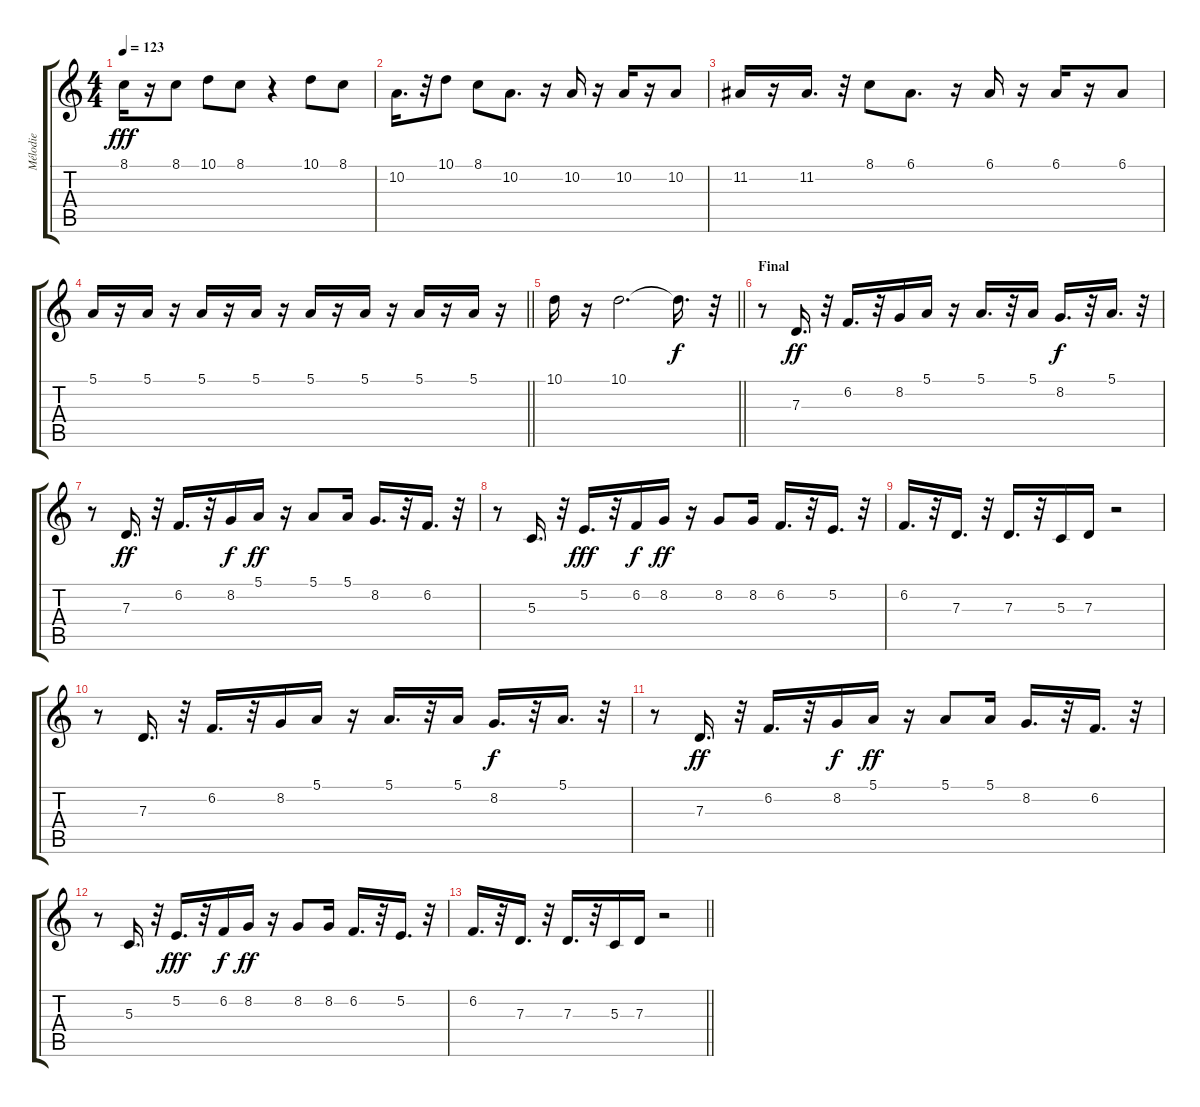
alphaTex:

\track ("Mélodie" "Mélodie") {instrument trumpet}
\staff {score tabs}
\tuning (E4 B3 G3 D3 A2 E2) {hide}
\ts (4 4)
\tempo 123
\clef g2
\ks c
8.1.16{dy fff} r.16 8.1.8 10.1.8 8.1.8 r.4 10.1.8 8.1.8 |
10.2.16{d} r.32 10.1.8 8.1.8 10.2.8{d} r.16 10.2.16 r.16 10.2.16 r.16 10.2.8 |
11.2.16 r.16 11.2.16{d} r.32 8.1.8 6.1.8{d} r.16 6.1.16 r.16 6.1.16 r.16 6.1.8 |
\barLineRight lightlight
5.1.16 r.16 5.1.16 r.16 5.1.16 r.16 5.1.16 r.16 5.1.16 r.16 5.1.16 r.16 5.1.16 r.16 5.1.16 r.16 |
\barLineRight lightlight
10.1.16 r.16 10.1.2{d} 10.1{t}.16{d dy f} r.32 |
\section ("" "Final")
r.8{instrument overdrivenguitar} 7.3.16{d dy ff} r.32 6.2.16{d} r.32 8.2.16 5.1.16 r.16 5.1.16{d} r.32 5.1.16 8.2.16{d dy f} r.32 5.1.16{d} r.32 |
r.8 7.3.16{d dy ff} r.32 6.2.16{d} r.32 8.2.16{dy f} 5.1.16{dy ff} r.16 5.1.8 5.1.16 8.2.16{d} r.32 6.2.16{d} r.32 |
r.8 5.3.16{d} r.32 5.2.16{d dy fff} r.32 6.2.16{dy f} 8.2.16{dy ff} r.16 8.2.8 8.2.16 6.2.16{d} r.32 5.2.16{d} r.32 |
6.2.16{d} r.32 7.3.16{d} r.32 7.3.16{d} r.32 5.3.16 7.3.16 r.2 |
r.8 7.3.16{d} r.32 6.2.16{d} r.32 8.2.16 5.1.16 r.16 5.1.16{d} r.32 5.1.16 8.2.16{d dy f} r.32 5.1.16{d} r.32 |
r.8 7.3.16{d dy ff} r.32 6.2.16{d} r.32 8.2.16{dy f} 5.1.16{dy ff} r.16 5.1.8 5.1.16 8.2.16{d} r.32 6.2.16{d} r.32 |
r.8 5.3.16{d} r.32 5.2.16{d dy fff} r.32 6.2.16{dy f} 8.2.16{dy ff} r.16 8.2.8 8.2.16 6.2.16{d} r.32 5.2.16{d} r.32 |
\barLineRight lightlight
6.2.16{d} r.32 7.3.16{d} r.32 7.3.16{d} r.32 5.3.16 7.3.16 r.2
